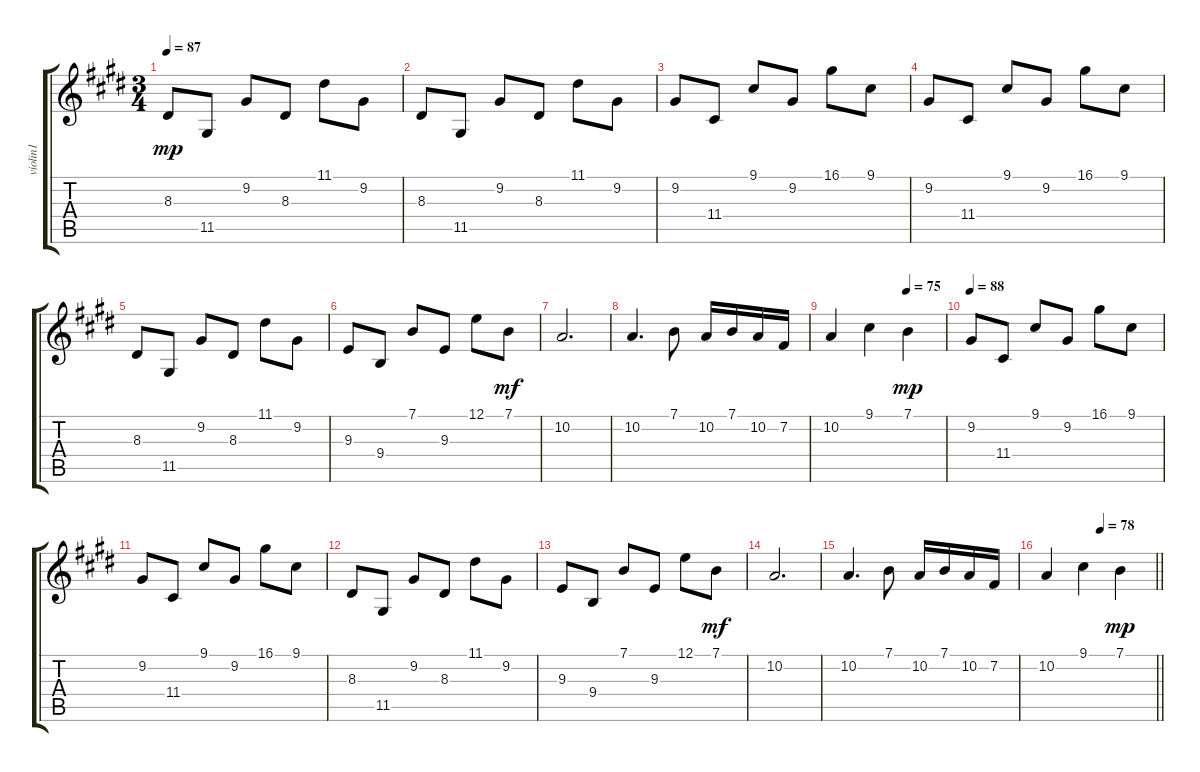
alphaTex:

\track ("violin1" "violin1") {instrument violin}
\staff {score tabs}
\tuning (E4 B3 G3 D3 A2 E2) {hide}
\ts (3 4)
\tempo 87
\clef g2
\ks e
8.3.8{dy mp} 11.5.8 9.2.8 8.3.8 11.1.8 9.2.8 |
8.3.8 11.5.8 9.2.8 8.3.8 11.1.8 9.2.8 |
9.2.8 11.4.8 9.1.8 9.2.8 16.1.8 9.1.8 |
9.2.8 11.4.8 9.1.8 9.2.8 16.1.8 9.1.8 |
8.3.8 11.5.8 9.2.8 8.3.8 11.1.8 9.2.8 |
9.3.8 9.4.8 7.1.8 9.3.8 12.1.8 7.1.8{dy mf} |
10.2.2{d} |
10.2.4{d} 7.1.8 10.2.16 7.1.16 10.2.16 7.2.16 |
\tempo (75 0.6666666666666666)
10.2.4 9.1.4 7.1.4{dy mp} |
\tempo 88
9.2.8 11.4.8 9.1.8 9.2.8 16.1.8 9.1.8 |
9.2.8 11.4.8 9.1.8 9.2.8 16.1.8 9.1.8 |
8.3.8 11.5.8 9.2.8 8.3.8 11.1.8 9.2.8 |
9.3.8 9.4.8 7.1.8 9.3.8 12.1.8 7.1.8{dy mf} |
10.2.2{d} |
10.2.4{d} 7.1.8 10.2.16 7.1.16 10.2.16 7.2.16 |
\tempo (78 0.5)
\barLineRight lightlight
10.2.4 9.1.4 7.1.4{dy mp}
